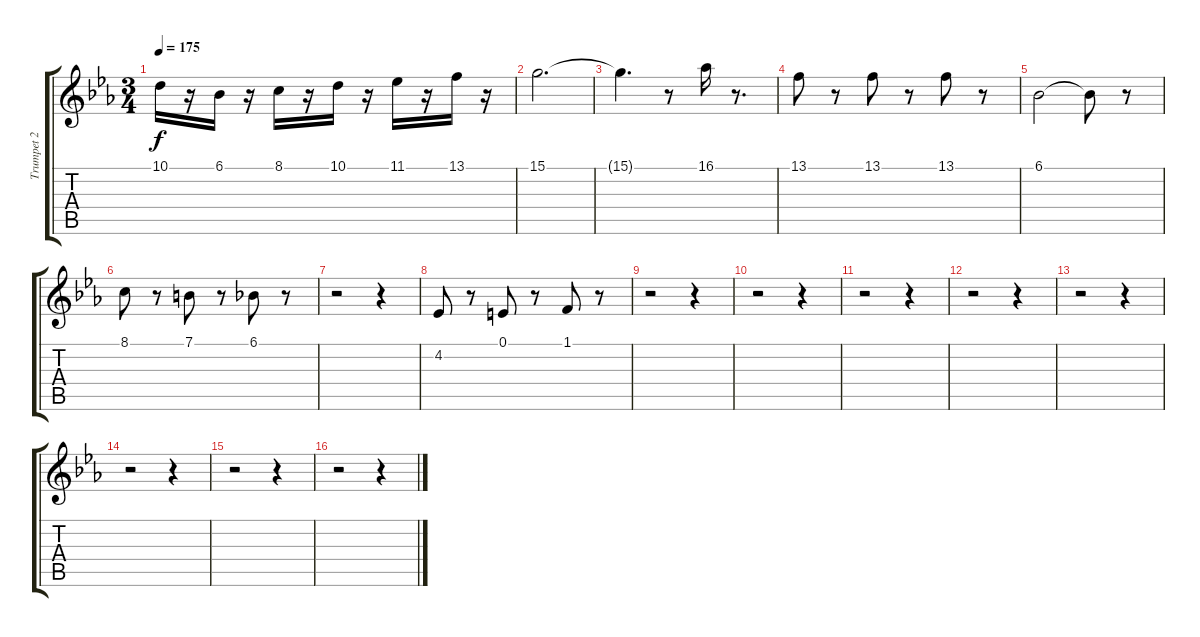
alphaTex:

\track ("Trumpet 2" "Trumpet 2") {instrument trumpet}
\staff {score tabs}
\tuning (E4 B3 G3 D3 A2 E2) {hide}
\ts (3 4)
\tempo 175
\clef g2
\ks eb
10.1.16{dy f} r.16 6.1.16 r.16 8.1.16 r.16 10.1.16 r.16 11.1.16 r.16 13.1.16 r.16 |
15.1.2{d} |
15.1{t}.4{d} r.8 16.1.16 r.8{d} |
13.1.8 r.8 13.1.8 r.8 13.1.8 r.8 |
6.1.2 6.1{t}.8 r.8 |
8.1.8 r.8 7.1.8 r.8 6.1.8 r.8 |
r.2 r.4 |
4.2.8 r.8 0.1.8 r.8 1.1.8 r.8 |
r.2 r.4 |
r.2 r.4 |
r.2 r.4 |
r.2 r.4 |
r.2 r.4 |
r.2 r.4 |
r.2 r.4 |
r.2 r.4
